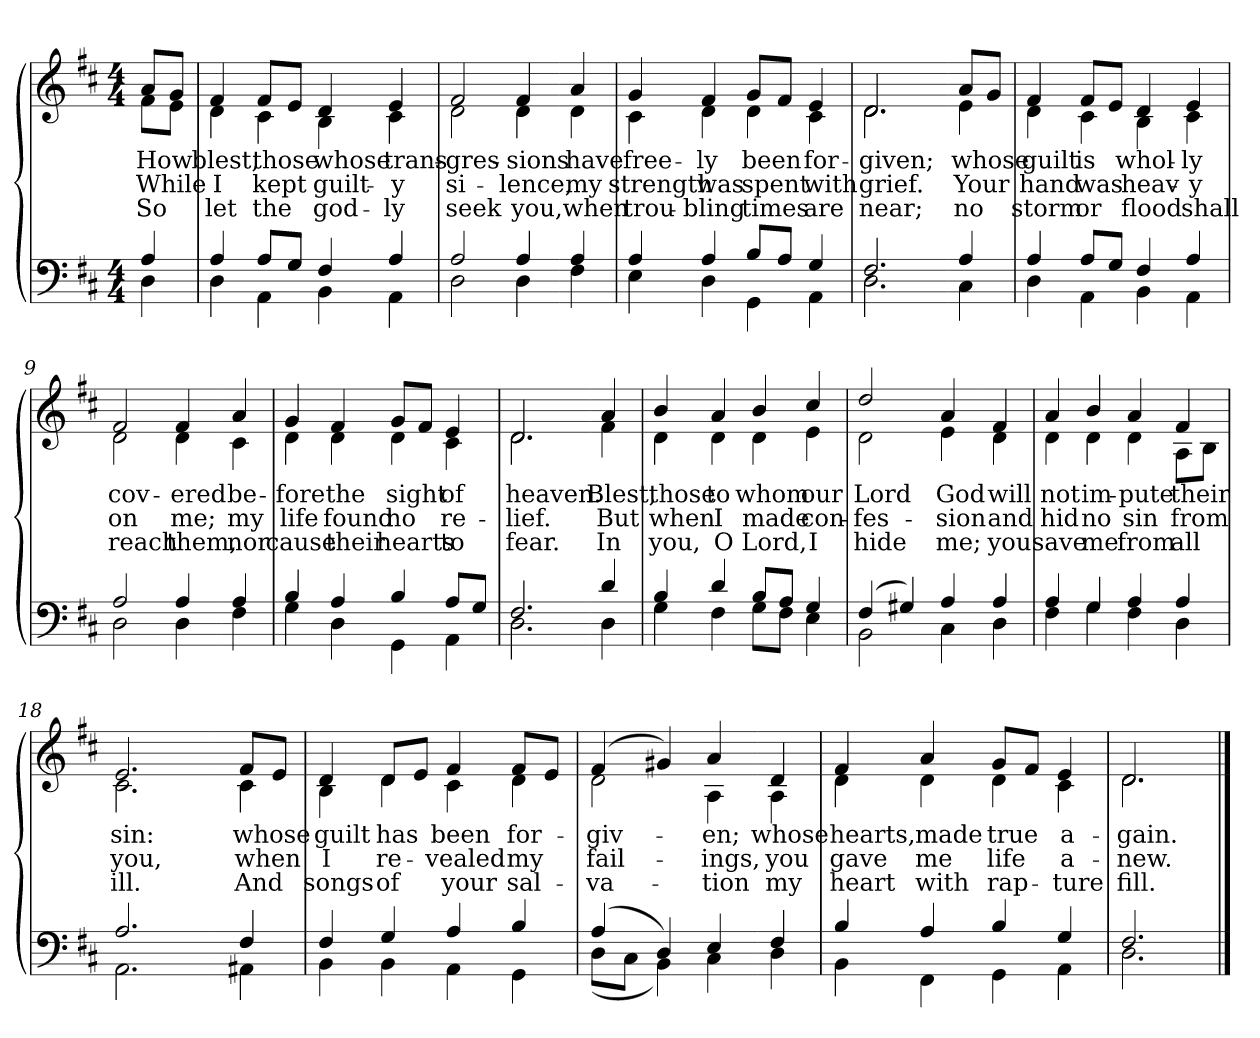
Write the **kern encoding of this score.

**kern	**kern	**text	**text	**text
*part2	*part1	*part1	*part1	*part1
*staff2	*staff1	*staff1	*staff1	*staff1
*clefF4	*clefG2	*	*	*
*k[f#c#]	*k[f#c#]	*	*	*
*M4/4	*M4/4	*	*	*
=1	=1	=1	=1	=1
*^	*	*	*	*
!	!	!LO:TX:b:i:t=Verse	!	!	!
!	!	!	!LO:LY:b	!LO:LY:b	!LO:LY:b
*	*	*^	*	*	*
4A/	4D\	8a/L	8f#\L	How	While	So
.	.	8g/J	8e\J	.	.	.
=2	=2	=2	=2	=2	=2	=2
!	!	!	!	!LO:LY:b	!LO:LY:b	!LO:LY:b
4A/	4D\	4f#/	4d\	blest,	I	let
!	!	!	!	!LO:LY:b	!LO:LY:b	!LO:LY:b
8A/L	4AA\	8f#/L	4c#\	those	kept	the
8G/J	.	8e/J	.	.	.	.
!	!	!	!	!LO:LY:b	!LO:LY:b	!LO:LY:b
4F#/	4BB\	4d/	4B\	whose	guilt-	god-
!	!	!	!	!LO:LY:b	!LO:LY:b	!LO:LY:b
4A/	4AA\	4e/	4c#\	trans-	-y	-ly
=3	=3	=3	=3	=3	=3	=3
!	!	!	!	!LO:LY:b	!LO:LY:b	!LO:LY:b
2A/	2D\	2f#/	2d\	-gres-	si-	seek
!	!	!	!	!LO:LY:b	!LO:LY:b	!LO:LY:b
4A/	4D\	4f#/	4d\	-sions	-lence,	you,
!!LO:LB:g=z	!!
=4-	=4-	=4-	=4-	=4-	=4-	=4-
!	!	!	!	!LO:LY:b	!LO:LY:b	!LO:LY:b
4A/	4F#\	4a/	4d\	have	my	when
=5	=5	=5	=5	=5	=5	=5
!	!	!	!	!LO:LY:b	!LO:LY:b	!LO:LY:b
4A/	4E\	4g/	4c#\	free-	strength	trou-
!	!	!	!	!LO:LY:b	!LO:LY:b	!LO:LY:b
4A/	4D\	4f#/	4d\	-ly	was	-bling
!	!	!	!	!LO:LY:b	!LO:LY:b	!LO:LY:b
8B/L	4GG\	8g/L	4d\	been	spent	times
8A/J	.	8f#/J	.	.	.	.
!	!	!	!	!LO:LY:b	!LO:LY:b	!LO:LY:b
4G/	4AA\	4e/	4c#\	for-	with	are
=6	=6	=6	=6	=6	=6	=6
!	!	!	!	!LO:LY:b	!LO:LY:b	!LO:LY:b
2.F#/	2.D\	2.d/	2.d\	-given;	grief.	near;
!!LO:LB:g=z	!!
=7-	=7-	=7-	=7-	=7-	=7-	=7-
!	!	!	!	!LO:LY:b	!LO:LY:b	!LO:LY:b
4A/	4C#\	8a/L	4e\	whose	Your	no
.	.	8g/J	.	.	.	.
=8	=8	=8	=8	=8	=8	=8
!	!	!	!	!LO:LY:b	!LO:LY:b	!LO:LY:b
4A/	4D\	4f#/	4d\	guilt	hand	storm
!	!	!	!	!LO:LY:b	!LO:LY:b	!LO:LY:b
8A/L	4AA\	8f#/L	4c#\	is	was	or
8G/J	.	8e/J	.	.	.	.
!	!	!	!	!LO:LY:b	!LO:LY:b	!LO:LY:b
4F#/	4BB\	4d/	4B\	whol-	heav-	flood
!	!	!	!	!LO:LY:b	!LO:LY:b	!LO:LY:b
4A/	4AA\	4e/	4c#\	-ly	-y	shall
=9	=9	=9	=9	=9	=9	=9
!	!	!	!	!LO:LY:b	!LO:LY:b	!LO:LY:b
2A/	2D\	2f#/	2d\	cov-	on	reach
!	!	!	!	!LO:LY:b	!LO:LY:b	!LO:LY:b
4A/	4D\	4f#/	4d\	-ered	me;	them,
!!LO:LB:g=z	!!
=10-	=10-	=10-	=10-	=10-	=10-	=10-
!	!	!	!	!LO:LY:b	!LO:LY:b	!LO:LY:b
4A/	4F#\	4a/	4c#\	be-	my	nor
=11	=11	=11	=11	=11	=11	=11
!	!	!	!	!LO:LY:b	!LO:LY:b	!LO:LY:b
4B/	4G\	4g/	4d\	-fore	life	cause
!	!	!	!	!LO:LY:b	!LO:LY:b	!LO:LY:b
4A/	4D\	4f#/	4d\	the	found	their
!	!	!	!	!LO:LY:b	!LO:LY:b	!LO:LY:b
4B/	4GG\	8g/L	4d\	sight	no	hearts
.	.	8f#/J	.	.	.	.
!	!	!	!	!LO:LY:b	!LO:LY:b	!LO:LY:b
8A/L	4AA\	4e/	4c#\	of	re-	to
8G/J	.	.	.	.	.	.
=12	=12	=12	=12	=12	=12	=12
!	!	!	!	!LO:LY:b	!LO:LY:b	!LO:LY:b
2.F#/	2.D\	2.d/	2.d\	heaven.	-lief.	fear.
!!LO:LB:g=z	!!
=13-	=13-	=13-	=13-	=13-	=13-	=13-
!	!	!	!	!LO:LY:b	!LO:LY:b	!LO:LY:b
4d/	4D\	4a/	4f#\	Blest,	But	In
=14	=14	=14	=14	=14	=14	=14
!	!	!	!	!LO:LY:b	!LO:LY:b	!LO:LY:b
4B/	4G\	4b/	4d\	those	when	you,
!	!	!	!	!LO:LY:b	!LO:LY:b	!LO:LY:b
4d/	4F#\	4a/	4d\	to	I	O
!	!	!	!	!LO:LY:b	!LO:LY:b	!LO:LY:b
8B/L	8G\L	4b/	4d\	whom	made	Lord,
8A/J	8F#\J	.	.	.	.	.
!	!	!	!	!LO:LY:b	!LO:LY:b	!LO:LY:b
4G/	4E\	4cc#/	4e\	our	con-	I
=15	=15	=15	=15	=15	=15	=15
!	!	!	!	!LO:LY:b	!LO:LY:b	!LO:LY:b
(>4F#/	2BB\	2dd/	2d\	Lord	-fes-	hide
4G#X/)	.	.	.	.	.	.
!	!	!	!	!LO:LY:b	!LO:LY:b	!LO:LY:b
4A/	4C#\	4a/	4e\	God	-sion	me;
!!LO:LB:g=z	!!
=16-	=16-	=16-	=16-	=16-	=16-	=16-
!	!	!	!	!LO:LY:b	!LO:LY:b	!LO:LY:b
4A/	4D\	4f#/	4d\	will	and	you
=17	=17	=17	=17	=17	=17	=17
!	!	!	!	!LO:LY:b	!LO:LY:b	!LO:LY:b
4A/	4F#\	4a/	4d\	not	hid	save
!	!	!	!	!LO:LY:b	!LO:LY:b	!LO:LY:b
4G/	4G\	4b/	4d\	im-	no	me
!	!	!	!	!LO:LY:b	!LO:LY:b	!LO:LY:b
4A/	4F#\	4a/	4d\	-pute	sin	from
!	!	!	!	!LO:LY:b	!LO:LY:b	!LO:LY:b
4A/	4D\	4f#/	8A\L	their	from	all
.	.	.	8B\J	.	.	.
=18	=18	=18	=18	=18	=18	=18
!	!	!	!	!LO:LY:b	!LO:LY:b	!LO:LY:b
2.A/	2.AA\	2.e/	2.c#\	sin:	you,	ill.
!!LO:LB:g=z	!!
=19-	=19-	=19-	=19-	=19-	=19-	=19-
!	!	!	!	!LO:LY:b	!LO:LY:b	!LO:LY:b
4F#/	4AA#X\	8f#/L	4c#\	whose	when	And
.	.	8e/J	.	.	.	.
=20	=20	=20	=20	=20	=20	=20
!	!	!	!	!LO:LY:b	!LO:LY:b	!LO:LY:b
4F#/	4BB\	4d/	4B\	guilt	I	songs
!	!	!	!	!LO:LY:b	!LO:LY:b	!LO:LY:b
4G/	4BB\	8d/L	4d\	has	re-	of
.	.	8e/J	.	.	.	.
!	!	!	!	!LO:LY:b	!LO:LY:b	!LO:LY:b
4A/	4AA\	4f#/	4c#\	been	-vealed	your
!	!	!	!	!LO:LY:b	!LO:LY:b	!LO:LY:b
4B/	4GG\	8f#/L	4d\	for-	my	sal-
.	.	8e/J	.	.	.	.
=21	=21	=21	=21	=21	=21	=21
!	!	!	!	!LO:LY:b	!LO:LY:b	!LO:LY:b
(>4A/	(<8D\L	(>4f#/	2d\	-giv-	fail-	-va-
.	8C#\J	.	.	.	.	.
4D/)	4BB\)	4g#X/)	.	.	.	.
!	!	!	!	!LO:LY:b	!LO:LY:b	!LO:LY:b
4E/	4C#\	4a/	4A\	-en;	-ings,	-tion
!!LO:LB:g=z	!!
=22-	=22-	=22-	=22-	=22-	=22-	=22-
!	!	!	!	!LO:LY:b	!LO:LY:b	!LO:LY:b
4F#/	4D\	4d/	4A\	whose	you	my
=23	=23	=23	=23	=23	=23	=23
!	!	!	!	!LO:LY:b	!LO:LY:b	!LO:LY:b
4B/	4BB\	4f#/	4d\	hearts,	gave	heart
!	!	!	!	!LO:LY:b	!LO:LY:b	!LO:LY:b
4A/	4FF#\	4a/	4d\	made	me	with
!	!	!	!	!LO:LY:b	!LO:LY:b	!LO:LY:b
4B/	4GG\	8g/L	4d\	true	life	rap-
.	.	8f#/J	.	.	.	.
!	!	!	!	!LO:LY:b	!LO:LY:b	!LO:LY:b
4G/	4AA\	4e/	4c#\	a-	a-	-ture
=24	=24	=24	=24	=24	=24	=24
!	!	!	!	!LO:LY:b	!LO:LY:b	!LO:LY:b
2.F#/	2.D\	2.d/	2.d\	-gain.	-new.	fill.
*v	*v	*	*	*	*	*
*	*v	*v	*	*	*
==	==	==	==	==
*-	*-	*-	*-	*-
